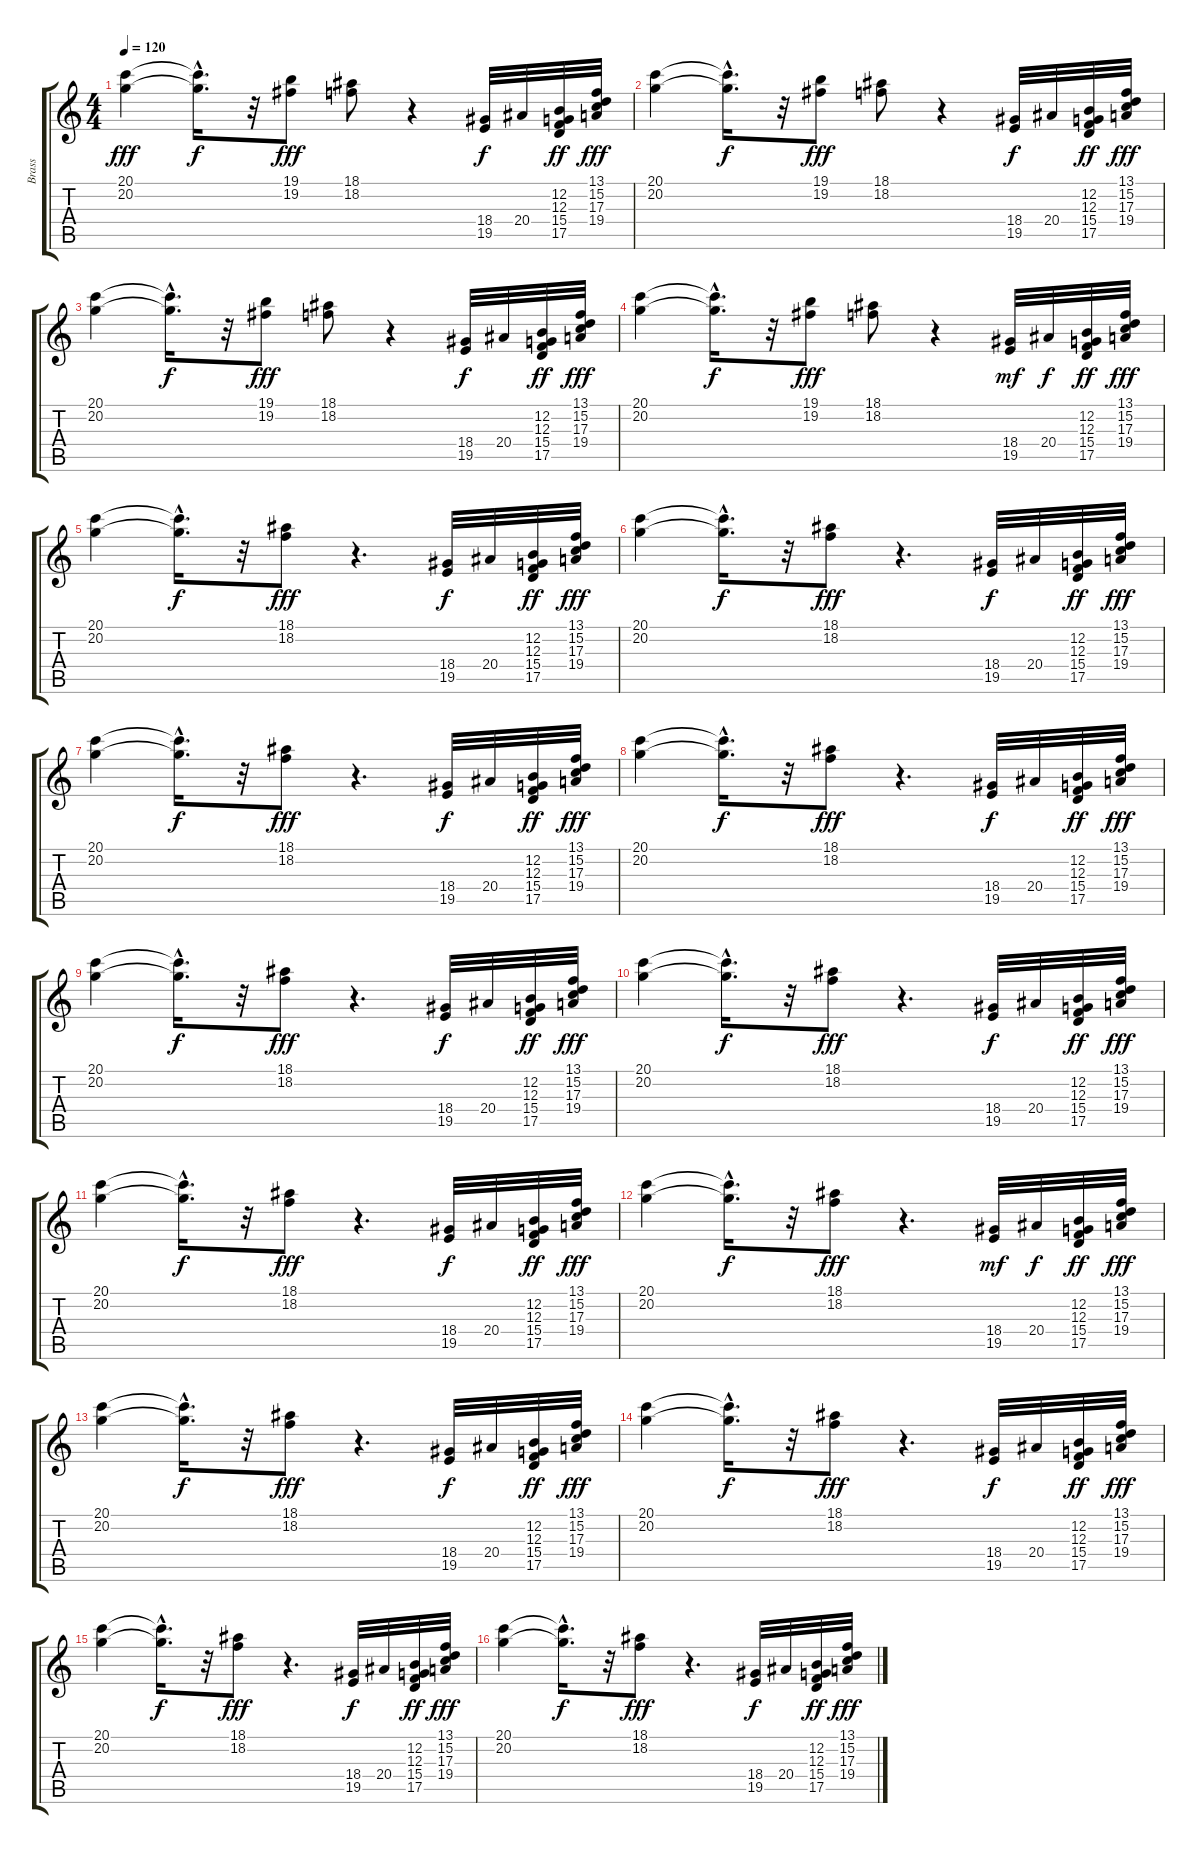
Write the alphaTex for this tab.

\track ("Brass" "Brass") {instrument lead5charang}
\staff {score tabs}
\tuning (E4 B3 G3 D3 A2 E2) {hide}
\ts (4 4)
\tempo 120
\clef g2
\ks c
(20.1 20.2).4{dy fff} (20.1{hac t} 20.2{hac t}).16{d dy f} r.32 (19.1 19.2).8{dy fff} (18.1 18.2).8 r.4 (18.4 19.5).32{dy f} 20.4.32 (12.2 12.3 15.4 17.5).32{dy ff} (13.1 15.2 17.3 19.4).32{dy fff} |
(20.1 20.2).4 (20.1{hac t} 20.2{hac t}).16{d dy f} r.32 (19.1 19.2).8{dy fff} (18.1 18.2).8 r.4 (18.4 19.5).32{dy f} 20.4.32 (12.2 12.3 15.4 17.5).32{dy ff} (13.1 15.2 17.3 19.4).32{dy fff} |
(20.1 20.2).4 (20.1{hac t} 20.2{hac t}).16{d dy f} r.32 (19.1 19.2).8{dy fff} (18.1 18.2).8 r.4 (18.4 19.5).32{dy f} 20.4.32 (12.2 12.3 15.4 17.5).32{dy ff} (13.1 15.2 17.3 19.4).32{dy fff} |
(20.1 20.2).4 (20.1{hac t} 20.2{hac t}).16{d dy f} r.32 (19.1 19.2).8{dy fff} (18.1 18.2).8 r.4 (18.4 19.5).32{dy mf} 20.4.32{dy f} (12.2 12.3 15.4 17.5).32{dy ff} (13.1 15.2 17.3 19.4).32{dy fff} |
(20.1 20.2).4 (20.1{hac t} 20.2{hac t}).16{d dy f} r.32 (18.1 18.2).8{dy fff} r.4{d} (18.4 19.5).32{dy f} 20.4.32 (12.2 12.3 15.4 17.5).32{dy ff} (13.1 15.2 17.3 19.4).32{dy fff} |
(20.1 20.2).4 (20.1{hac t} 20.2{hac t}).16{d dy f} r.32 (18.1 18.2).8{dy fff} r.4{d} (18.4 19.5).32{dy f} 20.4.32 (12.2 12.3 15.4 17.5).32{dy ff} (13.1 15.2 17.3 19.4).32{dy fff} |
(20.1 20.2).4 (20.1{hac t} 20.2{hac t}).16{d dy f} r.32 (18.1 18.2).8{dy fff} r.4{d} (18.4 19.5).32{dy f} 20.4.32 (12.2 12.3 15.4 17.5).32{dy ff} (13.1 15.2 17.3 19.4).32{dy fff} |
(20.1 20.2).4 (20.1{hac t} 20.2{hac t}).16{d dy f} r.32 (18.1 18.2).8{dy fff} r.4{d} (18.4 19.5).32{dy f} 20.4.32 (12.2 12.3 15.4 17.5).32{dy ff} (13.1 15.2 17.3 19.4).32{dy fff} |
(20.1 20.2).4 (20.1{hac t} 20.2{hac t}).16{d dy f} r.32 (18.1 18.2).8{dy fff} r.4{d} (18.4 19.5).32{dy f} 20.4.32 (12.2 12.3 15.4 17.5).32{dy ff} (13.1 15.2 17.3 19.4).32{dy fff} |
(20.1 20.2).4 (20.1{hac t} 20.2{hac t}).16{d dy f} r.32 (18.1 18.2).8{dy fff} r.4{d} (18.4 19.5).32{dy f} 20.4.32 (12.2 12.3 15.4 17.5).32{dy ff} (13.1 15.2 17.3 19.4).32{dy fff} |
(20.1 20.2).4 (20.1{hac t} 20.2{hac t}).16{d dy f} r.32 (18.1 18.2).8{dy fff} r.4{d} (18.4 19.5).32{dy f} 20.4.32 (12.2 12.3 15.4 17.5).32{dy ff} (13.1 15.2 17.3 19.4).32{dy fff} |
(20.1 20.2).4 (20.1{hac t} 20.2{hac t}).16{d dy f} r.32 (18.1 18.2).8{dy fff} r.4{d} (18.4 19.5).32{dy mf} 20.4.32{dy f} (12.2 12.3 15.4 17.5).32{dy ff} (13.1 15.2 17.3 19.4).32{dy fff} |
(20.1 20.2).4 (20.1{hac t} 20.2{hac t}).16{d dy f} r.32 (18.1 18.2).8{dy fff} r.4{d} (18.4 19.5).32{dy f} 20.4.32 (12.2 12.3 15.4 17.5).32{dy ff} (13.1 15.2 17.3 19.4).32{dy fff} |
(20.1 20.2).4 (20.1{hac t} 20.2{hac t}).16{d dy f} r.32 (18.1 18.2).8{dy fff} r.4{d} (18.4 19.5).32{dy f} 20.4.32 (12.2 12.3 15.4 17.5).32{dy ff} (13.1 15.2 17.3 19.4).32{dy fff} |
(20.1 20.2).4 (20.1{hac t} 20.2{hac t}).16{d dy f} r.32 (18.1 18.2).8{dy fff} r.4{d} (18.4 19.5).32{dy f} 20.4.32 (12.2 12.3 15.4 17.5).32{dy ff} (13.1 15.2 17.3 19.4).32{dy fff} |
(20.1 20.2).4 (20.1{hac t} 20.2{hac t}).16{d dy f} r.32 (18.1 18.2).8{dy fff} r.4{d} (18.4 19.5).32{dy f} 20.4.32 (12.2 12.3 15.4 17.5).32{dy ff} (13.1 15.2 17.3 19.4).32{dy fff}
